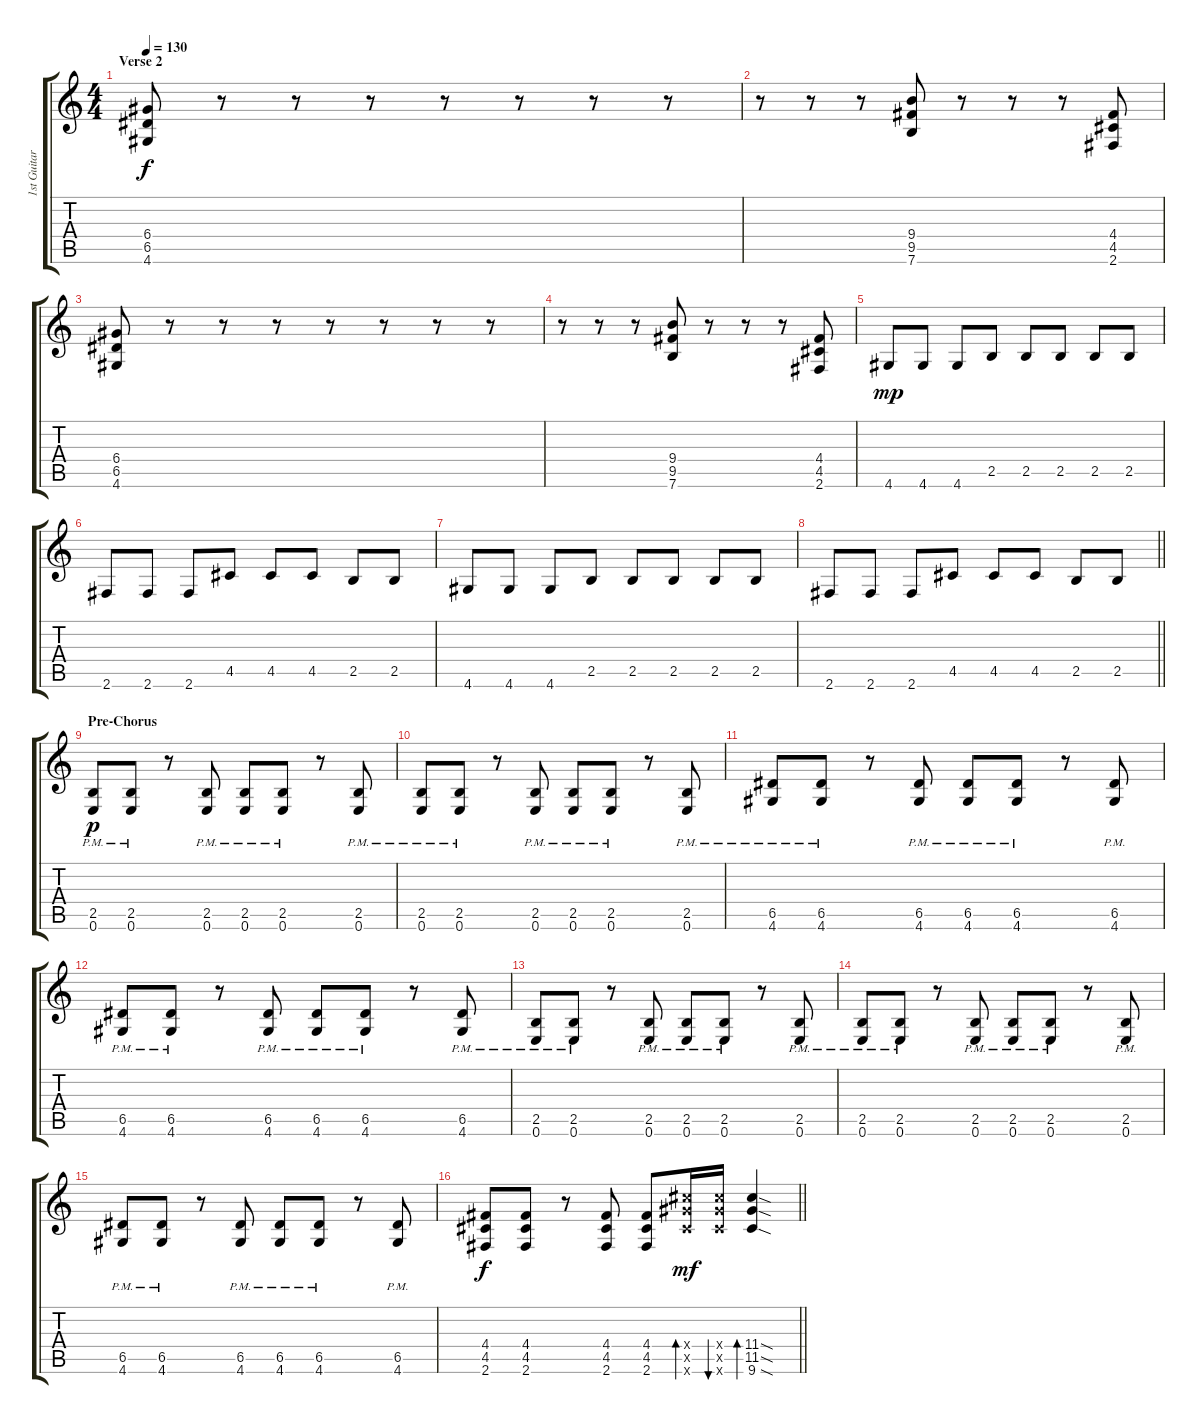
\track ("1st Guitar" "1st Guitar") {instrument overdrivenguitar}
\staff {score tabs}
\tuning (E4 B3 G3 D3 A2 E2) {hide}
\ts (4 4)
\section ("" "Verse 2")
\tempo 130
\clef g2
\ks c
(6.4 6.5 4.6).8{dy f} r.8 r.8 r.8 r.8 r.8 r.8 r.8 |
r.8 r.8 r.8 (9.4 9.5 7.6).8 r.8 r.8 r.8 (4.4 4.5 2.6).8 |
(6.4 6.5 4.6).8 r.8 r.8 r.8 r.8 r.8 r.8 r.8 |
r.8 r.8 r.8 (9.4 9.5 7.6).8 r.8 r.8 r.8 (4.4 4.5 2.6).8 |
4.6.8{dy mp} 4.6.8 4.6.8 2.5.8 2.5.8 2.5.8 2.5.8 2.5.8 |
2.6.8 2.6.8 2.6.8 4.5.8 4.5.8 4.5.8 2.5.8 2.5.8 |
4.6.8 4.6.8 4.6.8 2.5.8 2.5.8 2.5.8 2.5.8 2.5.8 |
\barLineRight lightlight
2.6.8 2.6.8 2.6.8 4.5.8 4.5.8 4.5.8 2.5.8 2.5.8 |
\section ("" "Pre-Chorus")
(2.5 0.6{pm}).8{dy p} (2.5 0.6{pm}).8 r.8 (2.5 0.6{pm}).8 (2.5 0.6{pm}).8 (2.5 0.6{pm}).8 r.8 (2.5 0.6{pm}).8 |
(2.5 0.6{pm}).8 (2.5 0.6{pm}).8 r.8 (2.5 0.6{pm}).8 (2.5 0.6{pm}).8 (2.5 0.6{pm}).8 r.8 (2.5 0.6{pm}).8 |
(6.5 4.6{pm}).8 (6.5 4.6{pm}).8 r.8 (6.5 4.6{pm}).8 (6.5 4.6{pm}).8 (6.5 4.6{pm}).8 r.8 (6.5 4.6{pm}).8 |
(6.5 4.6{pm}).8 (6.5 4.6{pm}).8 r.8 (6.5 4.6{pm}).8 (6.5 4.6{pm}).8 (6.5 4.6{pm}).8 r.8 (6.5 4.6{pm}).8 |
(2.5 0.6{pm}).8 (2.5 0.6{pm}).8 r.8 (2.5 0.6{pm}).8 (2.5 0.6{pm}).8 (2.5 0.6{pm}).8 r.8 (2.5 0.6{pm}).8 |
(2.5 0.6{pm}).8 (2.5 0.6{pm}).8 r.8 (2.5 0.6{pm}).8 (2.5 0.6{pm}).8 (2.5 0.6{pm}).8 r.8 (2.5 0.6{pm}).8 |
(6.5 4.6{pm}).8 (6.5 4.6{pm}).8 r.8 (6.5 4.6{pm}).8 (6.5 4.6{pm}).8 (6.5 4.6{pm}).8 r.8 (6.5 4.6{pm}).8 |
\barLineRight lightlight
(4.4 4.5 2.6).8{dy f} (4.4 4.5 2.6).8 r.8 (4.4 4.5 2.6).8 (4.4 4.5 2.6).8 (11.4{x} 11.5{x} 9.6{x}).16{bd 60 dy mf} (11.4{x} 11.5{x} 9.6{x}).16{bu 60} (11.4{sod} 11.5{sod} 9.6{sod}).4{bd 60}
